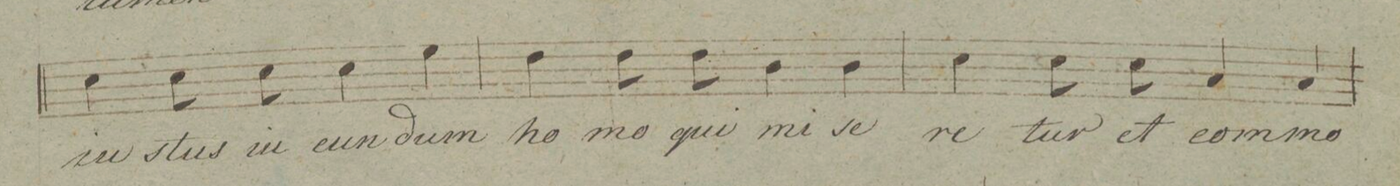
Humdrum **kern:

**kern	**text	**dynam
*I"Baſso.	*	*
*clefF4	*	*
*k[f#c#g#d#]	*	*
*met(c|)	*	*
*M2/2	*	*
4E\	iu-	.
8E\	-stus	.
8E\	iu-	.
4E\	-cun-	.
4G#\	-dum	.
=36	=36	=36
4F#\	ho-	.
8F#\	-mo	.
8F#\	qui	.
4D#\	mi-	.
4D#\	-se-	.
=37	=37	=37
4E\	-re-	.
8E\	-tur	.
8E\	et	.
4C#/	com-	.
4C#/	-mo-	.
=38	=38	=38
*-	*-	*-
